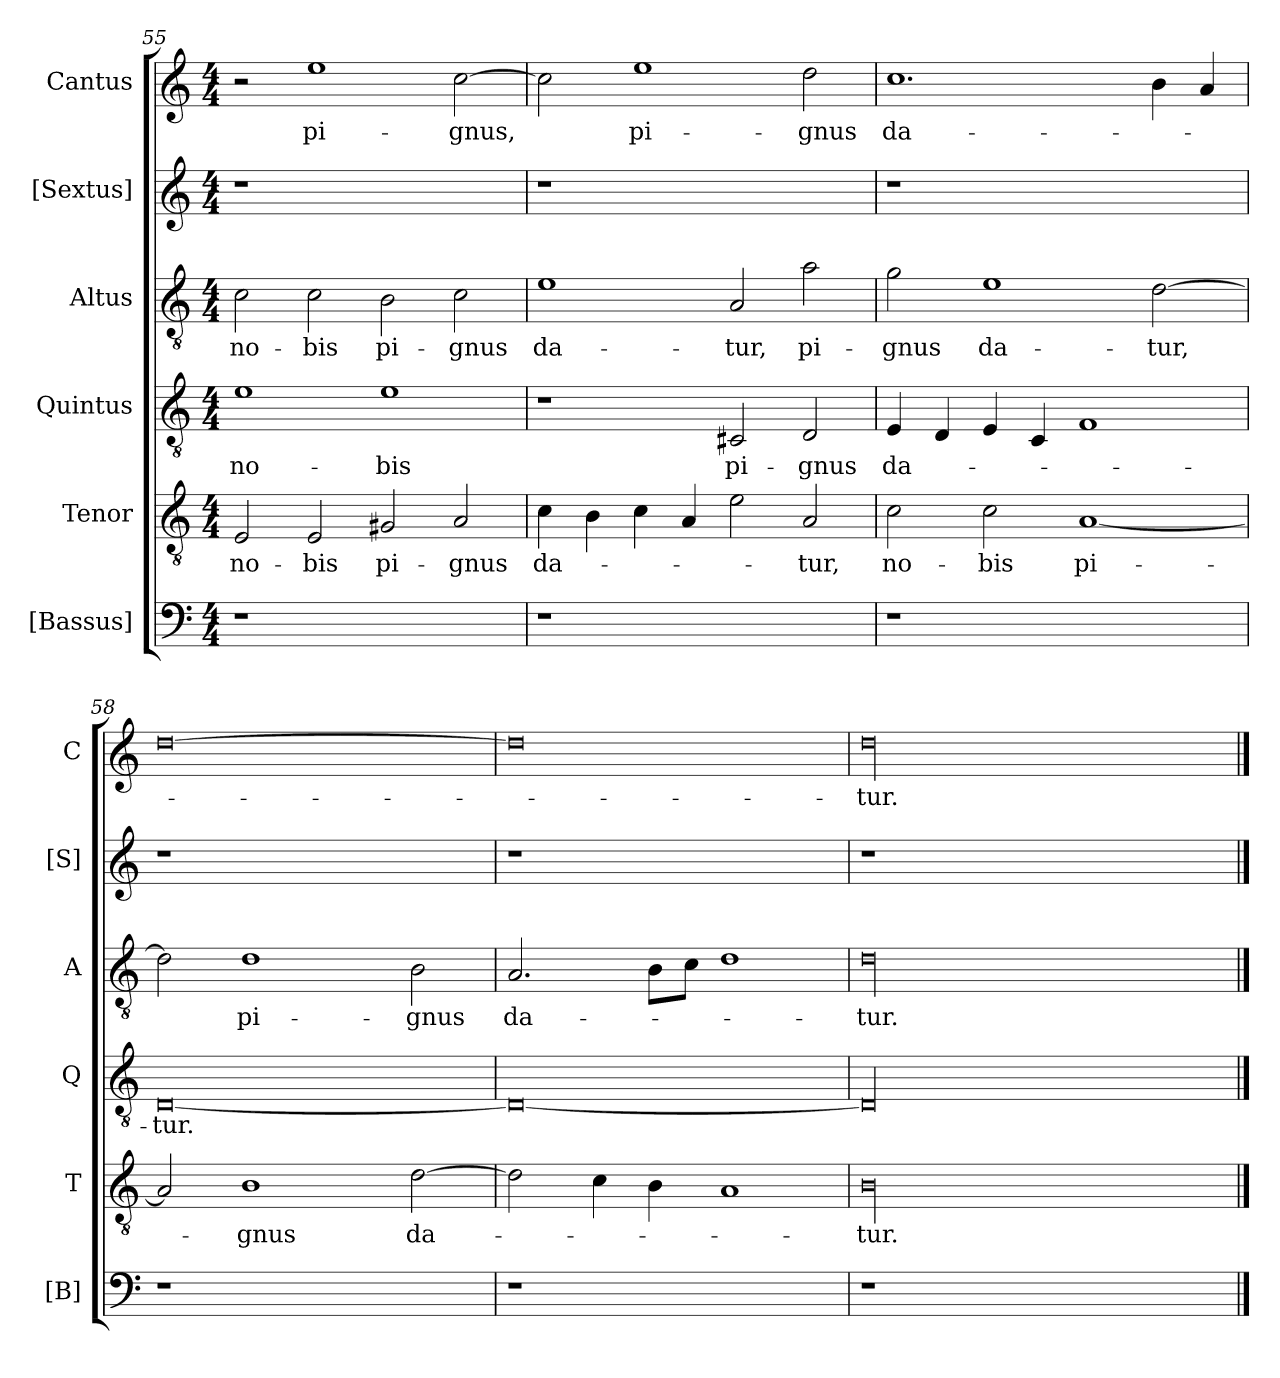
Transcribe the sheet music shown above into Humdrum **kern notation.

**kern	**kern	**text	**kern	**text	**kern	**text	**kern	**kern	**text
*part6	*part5	*part5	*part4	*part4	*part3	*part3	*part2	*part1	*part1
*staff6	*staff5	*staff5	*staff4	*staff4	*staff3	*staff3	*staff2	*staff1	*staff1
*I"[Bassus]	*I"Tenor	*	*I"Quintus	*	*I"Altus	*	*I"[Sextus]	*I"Cantus	*
*I'[B]	*I'T	*	*I'Q	*	*I'A	*	*I'[S]	*I'C	*
*clefF4	*clefGv2	*	*clefGv2	*	*clefGv2	*	*clefG2	*clefG2	*
*k[]	*k[]	*	*k[]	*	*k[]	*	*k[]	*k[]	*
*C:	*C:	*	*C:	*	*C:	*	*C:	*C:	*
*M4/4	*M4/4	*	*M4/4	*	*M4/4	*	*M4/4	*M4/4	*
=55	=55	=55	=55	=55	=55	=55	=55	=55	=55
1r	2E/	no-	1e\	no-	2c\	no-	1r	2r	.
.	2E/	-bis	.	.	2c\	-bis	.	1ee\	pi-
1ryy	2G#X/	pi-	1e\	-bis	2B\	pi-	1ryy	.	.
.	2A/	-gnus	.	.	2c\	-gnus	.	[2cc\	-gnus,
=56	=56	=56	=56	=56	=56	=56	=56	=56	=56
1r	4c\	da-	1r	.	1e\	da-	1r	2cc\]	.
.	4B\	.	.	.	.	.	.	.	.
.	4c\	.	.	.	.	.	.	1ee\	pi-
.	4A/	.	.	.	.	.	.	.	.
1ryy	2e\	.	2C#X/	pi-	2A/	-tur,	1ryy	.	.
.	2A/	-tur,	2D/	-gnus	2a\	pi-	.	2dd\	-gnus
=57	=57	=57	=57	=57	=57	=57	=57	=57	=57
1r	2c\	no-	4E/	da-	2g\	-gnus	1r	1.cc\	da-
.	.	.	4D/	.	.	.	.	.	.
.	2c\	-bis	4E/	.	1e\	da-	.	.	.
.	.	.	4C/	.	.	.	.	.	.
1ryy	[1A/	pi-	1F/	.	.	.	1ryy	.	.
.	.	.	.	.	[2d\	-tur,	.	4b\	.
.	.	.	.	.	.	.	.	4a/	.
=58	=58	=58	=58	=58	=58	=58	=58	=58	=58
1r	2A/]	.	[0D/	-tur.	2d\]	.	1r	[0dd\	.
.	1B\	-gnus	.	.	1d\	pi-	.	.	.
1ryy	.	.	.	.	.	.	1ryy	.	.
.	[2d\	da-	.	.	2B\	-gnus	.	.	.
=59	=59	=59	=59	=59	=59	=59	=59	=59	=59
1r	2d\]	.	0D/_	.	2.A/	da-	1r	0dd\]	.
.	4c\	.	.	.	.	.	.	.	.
.	4B\	.	.	.	8B\L	.	.	.	.
.	.	.	.	.	8c\J	.	.	.	.
1ryy	1A/	.	.	.	1d\	.	1ryy	.	.
=60	=60	=60	=60	=60	=60	=60	=60	=60	=60
1r	00B\	-tur.	00D/]	.	00d\	-tur.	1r	00dd\	-tur.
0.ryy	.	.	.	.	.	.	0.ryy	.	.
==	==	==	==	==	==	==	==	==	==
*-	*-	*-	*-	*-	*-	*-	*-	*-	*-
